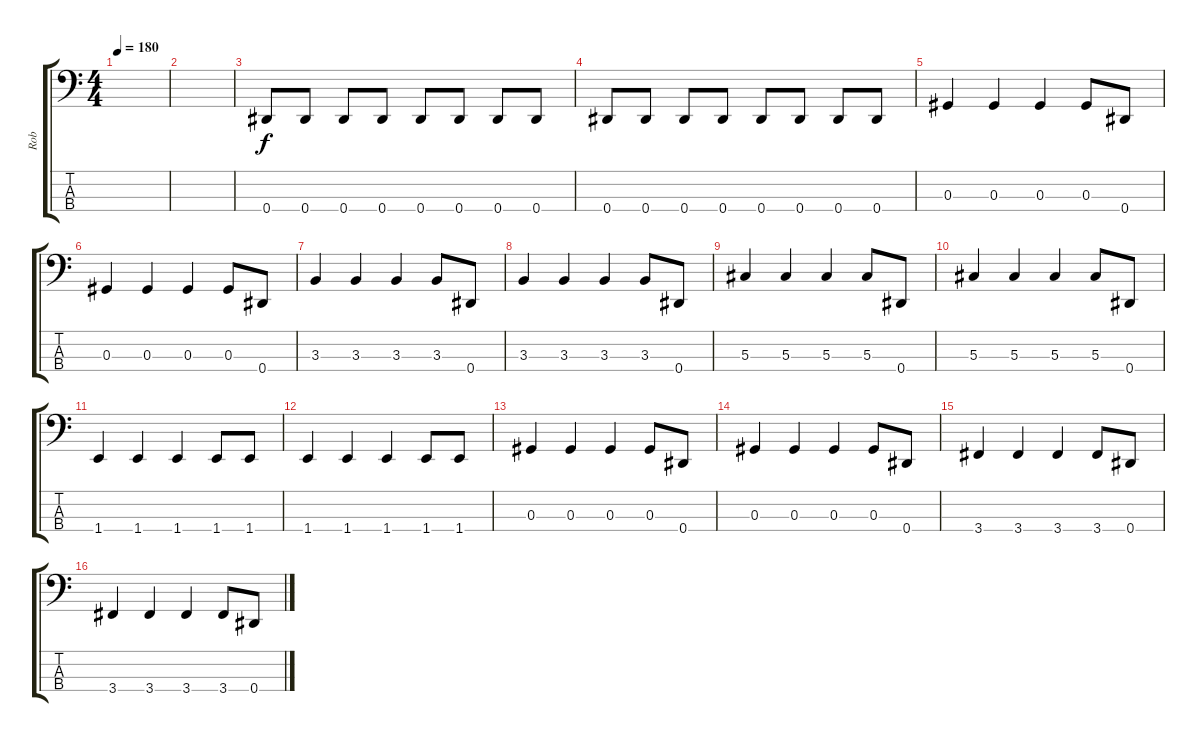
\track ("Rob" "Rob") {instrument electricbassfinger}
\staff {score tabs}
\tuning (Gb2 Db2 Ab1 Eb1) {hide}
\ts (4 4)
\tempo 180
\clef f4
\ks c
|
|
0.4.8 0.4.8 0.4.8 0.4.8 0.4.8 0.4.8 0.4.8 0.4.8 |
0.4.8 0.4.8 0.4.8 0.4.8 0.4.8 0.4.8 0.4.8 0.4.8 |
0.3.4 0.3.4 0.3.4 0.3.8 0.4.8 |
0.3.4 0.3.4 0.3.4 0.3.8 0.4.8 |
3.3.4 3.3.4 3.3.4 3.3.8 0.4.8 |
3.3.4 3.3.4 3.3.4 3.3.8 0.4.8 |
5.3.4 5.3.4 5.3.4 5.3.8 0.4.8 |
5.3.4 5.3.4 5.3.4 5.3.8 0.4.8 |
1.4.4 1.4.4 1.4.4 1.4.8 1.4.8 |
1.4.4 1.4.4 1.4.4 1.4.8 1.4.8 |
0.3.4 0.3.4 0.3.4 0.3.8 0.4.8 |
0.3.4 0.3.4 0.3.4 0.3.8 0.4.8 |
3.4.4 3.4.4 3.4.4 3.4.8 0.4.8 |
3.4.4 3.4.4 3.4.4 3.4.8 0.4.8
